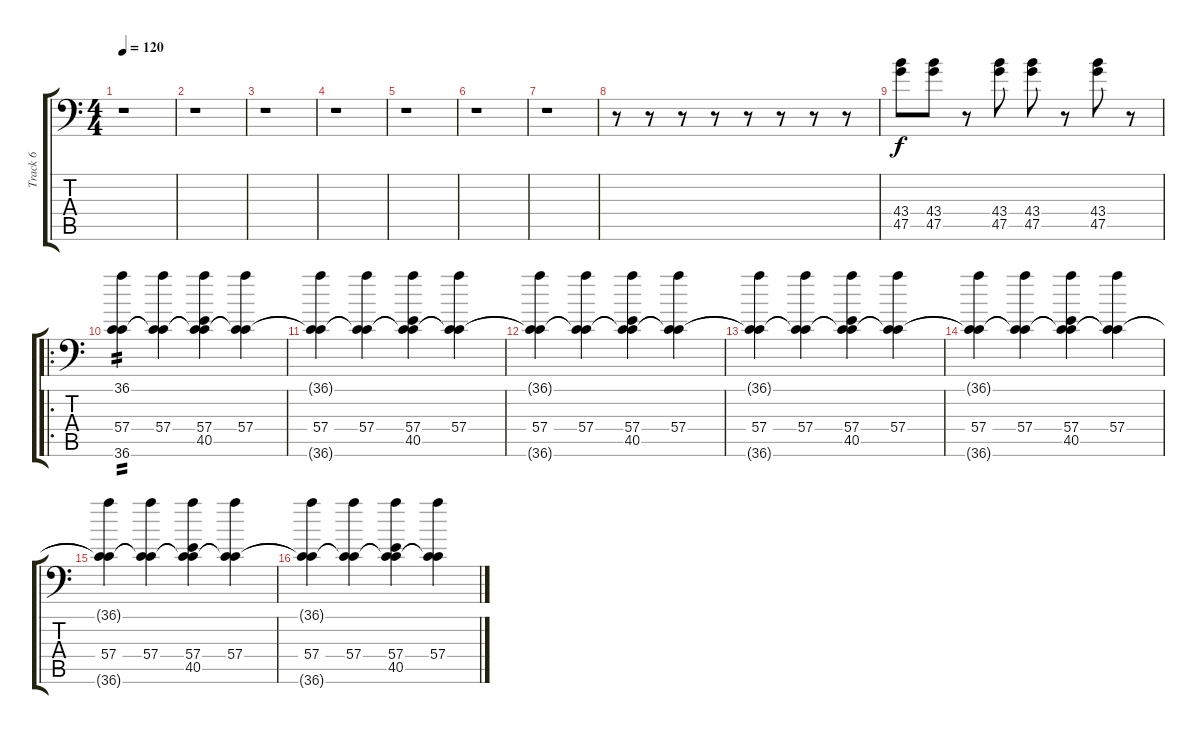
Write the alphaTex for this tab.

\track ("Track 6" "Track 6") {instrument acousticgrandpiano}
\staff {score tabs}
\tuning (C-1 C-1 C-1 C-1 C-1 C-1) {hide}
\ts (4 4)
\tempo 120
\clef f4
\ks c
r.1{dy f} |
r.1 |
r.1 |
r.1 |
r.1 |
r.1 |
r.1 |
r.8 r.8 r.8 r.8 r.8 r.8 r.8 r.8 |
(43.4 47.5).8 (43.4 47.5).8 r.8 (43.4 47.5).8 (43.4 47.5).8 r.8 (43.4 47.5).8 r.8 |
\ro
(36.1 57.4 36.6).4{tp 2} (36.1{t} 57.4 36.6{t}).4 (36.1{t} 57.4 40.5 36.6{t}).4 (36.1{t} 57.4 36.6{t}).4 |
(36.1{t} 57.4 36.6{t}).4 (36.1{t} 57.4 36.6{t}).4 (36.1{t} 57.4 40.5 36.6{t}).4 (36.1{t} 57.4 36.6{t}).4 |
(36.1{t} 57.4 36.6{t}).4 (36.1{t} 57.4 36.6{t}).4 (36.1{t} 57.4 40.5 36.6{t}).4 (36.1{t} 57.4 36.6{t}).4 |
(36.1{t} 57.4 36.6{t}).4 (36.1{t} 57.4 36.6{t}).4 (36.1{t} 57.4 40.5 36.6{t}).4 (36.1{t} 57.4 36.6{t}).4 |
(36.1{t} 57.4 36.6{t}).4 (36.1{t} 57.4 36.6{t}).4 (36.1{t} 57.4 40.5 36.6{t}).4 (36.1{t} 57.4 36.6{t}).4 |
(36.1{t} 57.4 36.6{t}).4 (36.1{t} 57.4 36.6{t}).4 (36.1{t} 57.4 40.5 36.6{t}).4 (36.1{t} 57.4 36.6{t}).4 |
(36.1{t} 57.4 36.6{t}).4 (36.1{t} 57.4 36.6{t}).4 (36.1{t} 57.4 40.5 36.6{t}).4 (36.1{t} 57.4 36.6{t}).4
